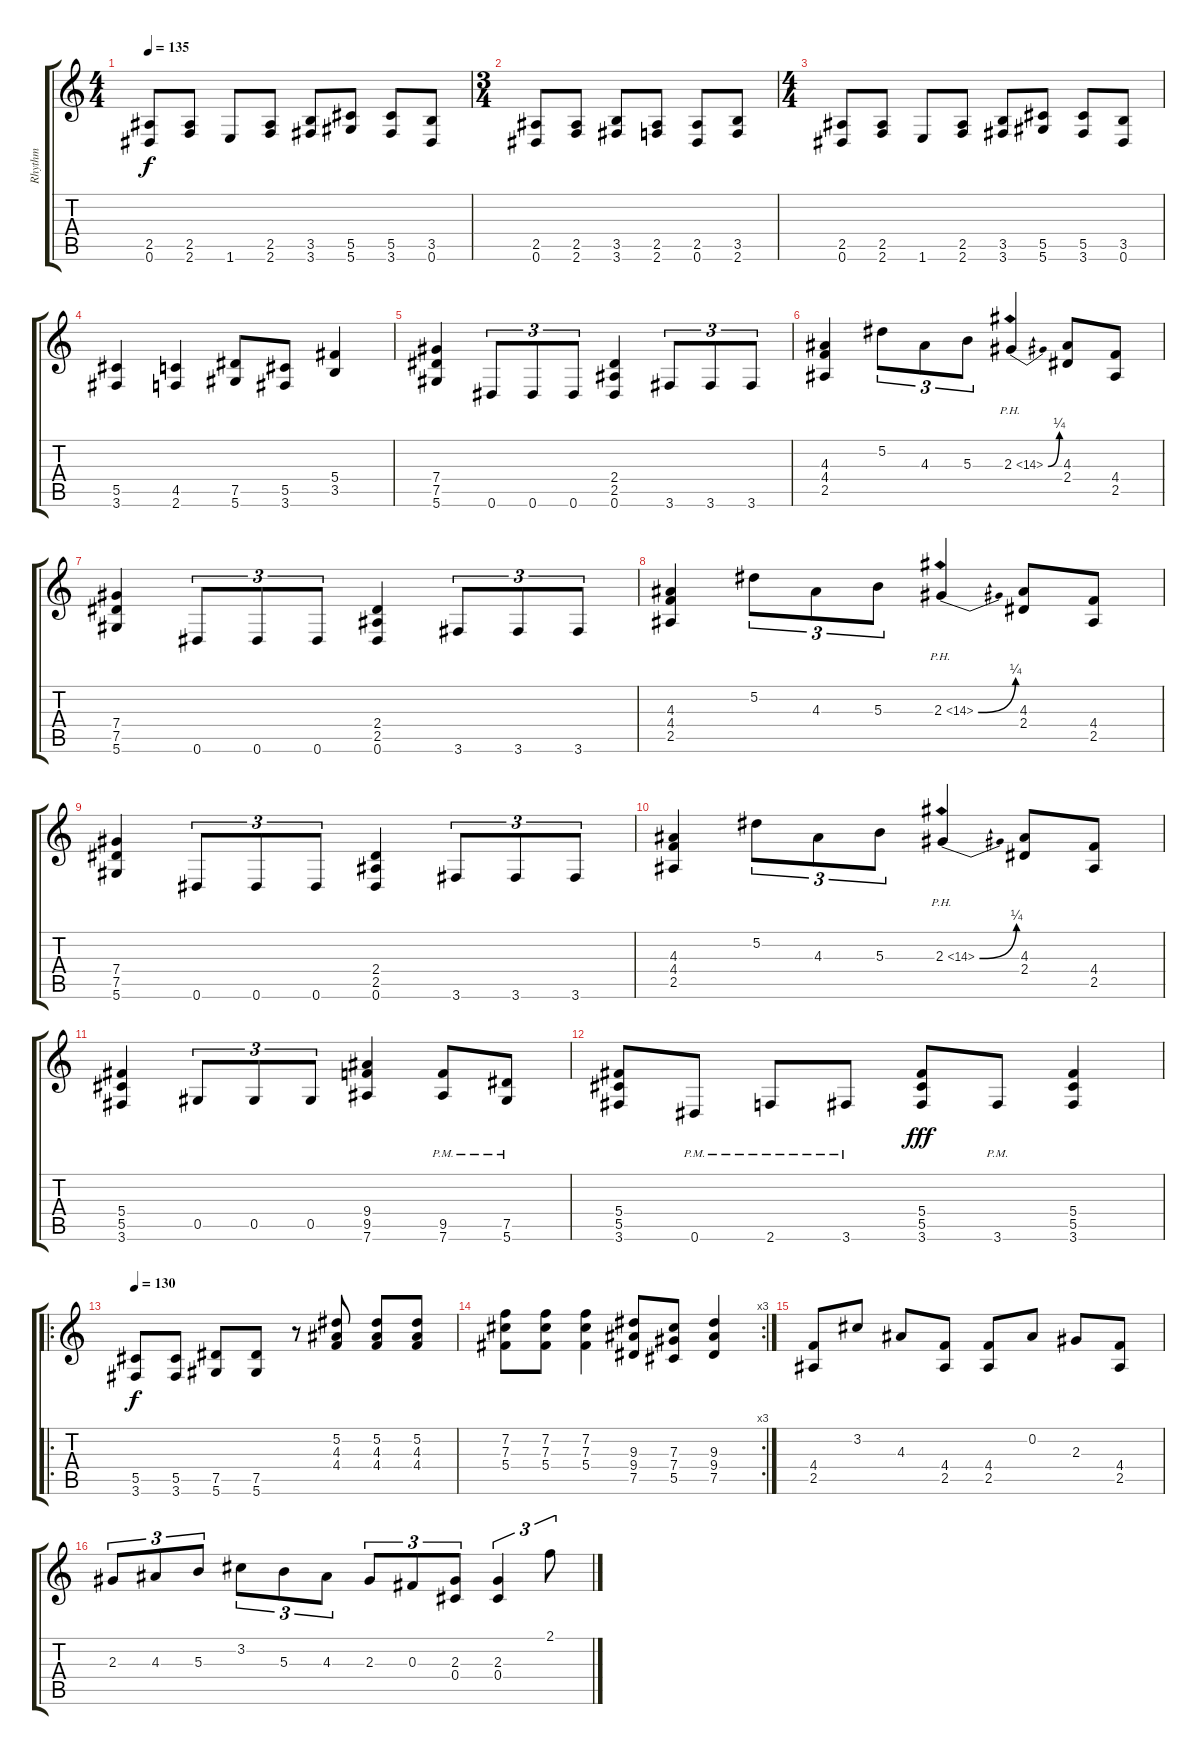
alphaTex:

\track ("Rhythm" "Rhythm") {instrument distortionguitar}
\staff {score tabs}
\tuning (Eb4 Bb3 Gb3 Db3 Ab2 Eb2) {hide}
\ts (4 4)
\tempo 135
\clef g2
\ks c
(2.5 0.6).8{dy f instrument distortionguitar} (2.5 2.6).8 1.6.8 (2.5 2.6).8 (3.5 3.6).8 (5.5 5.6).8 (5.5 3.6).8 (3.5 0.6).8 |
\ts (3 4)
(2.5 0.6).8 (2.5 2.6).8 (3.5 3.6).8 (2.5 2.6).8 (2.5 0.6).8 (3.5 2.6).8 |
\ts (4 4)
(2.5 0.6).8 (2.5 2.6).8 1.6.8 (2.5 2.6).8 (3.5 3.6).8 (5.5 5.6).8 (5.5 3.6).8 (3.5 0.6).8 |
(5.5 3.6).4 (4.5 2.6).4 (7.5 5.6).8 (5.5 3.6).8 (5.4 3.5).4 |
(7.4 7.5 5.6).4 0.6.8{tu (3 2)} 0.6.8{tu (3 2)} 0.6.8{tu (3 2)} (2.4 2.5 0.6).4 3.6.8{tu (3 2)} 3.6.8{tu (3 2)} 3.6.8{tu (3 2)} |
(4.3 4.4 2.5).4 5.2.8{tu (3 2)} 4.3.8{tu (3 2)} 5.3.8{tu (3 2)} 2.3{be (bend 0 0 60 1) ph 12}.4 (4.3 2.4).8 (4.4 2.5).8 |
(7.4 7.5 5.6).4 0.6.8{tu (3 2)} 0.6.8{tu (3 2)} 0.6.8{tu (3 2)} (2.4 2.5 0.6).4 3.6.8{tu (3 2)} 3.6.8{tu (3 2)} 3.6.8{tu (3 2)} |
(4.3 4.4 2.5).4 5.2.8{tu (3 2)} 4.3.8{tu (3 2)} 5.3.8{tu (3 2)} 2.3{be (bend 0 0 60 1) ph 12}.4 (4.3 2.4).8 (4.4 2.5).8 |
(7.4 7.5 5.6).4 0.6.8{tu (3 2)} 0.6.8{tu (3 2)} 0.6.8{tu (3 2)} (2.4 2.5 0.6).4 3.6.8{tu (3 2)} 3.6.8{tu (3 2)} 3.6.8{tu (3 2)} |
(4.3 4.4 2.5).4 5.2.8{tu (3 2)} 4.3.8{tu (3 2)} 5.3.8{tu (3 2)} 2.3{be (bend 0 0 60 1) ph 12}.4 (4.3 2.4).8 (4.4 2.5).8 |
(5.4 5.5 3.6).4 0.5.8{tu (3 2)} 0.5.8{tu (3 2)} 0.5.8{tu (3 2)} (9.4 9.5 7.6).4 (9.5{pm} 7.6{pm}).8 (7.5{pm} 5.6{pm}).8 |
(5.4 5.5 3.6).8 0.6{pm}.8 2.6{pm}.8 3.6{pm}.8 (5.4 5.5 3.6).8{dy fff} 3.6{pm}.8 (5.4 5.5 3.6).4 |
\ro
\tempo 130
(5.5 3.6).8{dy f} (5.5 3.6).8 (7.5 5.6).8 (7.5 5.6).8 r.8 (5.2 4.3 4.4).8 (5.2 4.3 4.4).8 (5.2 4.3 4.4).8 |
\rc 3
(7.2 7.3 5.4).8 (7.2 7.3 5.4).8 (7.2 7.3 5.4).4 (9.3 9.4 7.5).8 (7.3 7.4 5.5).8 (9.3 9.4 7.5).4 |
(4.4 2.5).8 3.2.8 4.3.8 (4.4 2.5).8 (4.4 2.5).8 0.2.8 2.3.8 (4.4 2.5).8 |
2.3.8{tu (3 2)} 4.3.8{tu (3 2)} 5.3.8{tu (3 2)} 3.2.8{tu (3 2)} 5.3.8{tu (3 2)} 4.3.8{tu (3 2)} 2.3.8{tu (3 2)} 0.3.8{tu (3 2)} (2.3 0.4).8{tu (3 2)} (2.3 0.4).4{tu (3 2)} 2.1.8{tu (3 2)}
